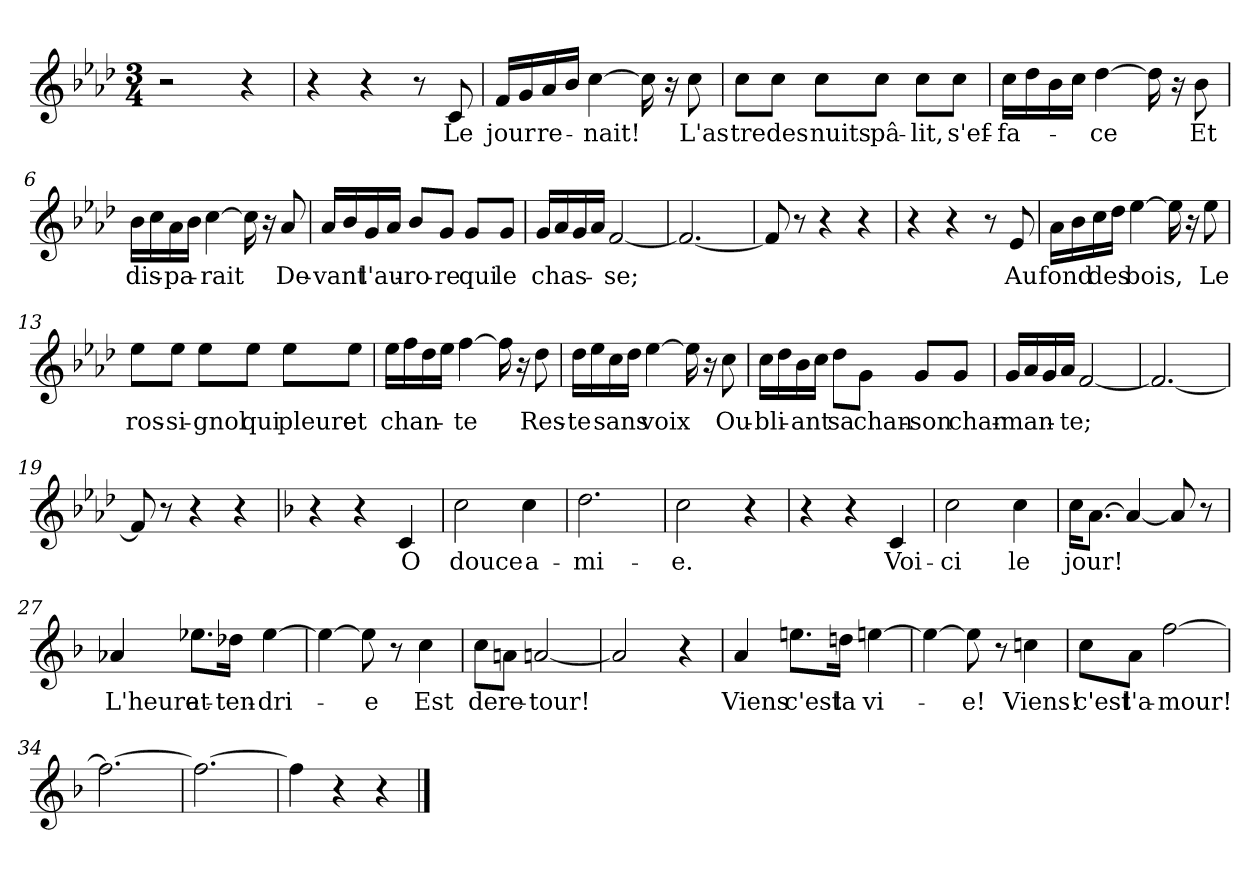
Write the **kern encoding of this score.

**kern	**text
*part1	*part1
*staff1	*staff1
*clefG2	*
*k[b-e-a-d-]	*
*M3/4	*
=1	=1
2r	.
4r	.
=2	=2
4r	.
4r	.
8r	.
!	!LO:LY:b
8c/	Le
=3	=3
!	!LO:LY:b
16f/LL	jour
16g/	.
!	!LO:LY:b
16a-/	re-
16b-/JJ	.
!	!LO:LY:b
[4cc\	-nait!
16cc\]	.
16r	.
!	!LO:LY:b
8cc\	L'as
=4	=4
!	!LO:LY:b
8cc\L	-tre
!	!LO:LY:b
8cc\J	des
!	!LO:LY:b
8cc\L	nuits
!	!LO:LY:b
8cc\J	pâ-
!	!LO:LY:b
8cc\L	-lit,
!	!LO:LY:b
8cc\J	s'ef-
=5	=5
!	!LO:LY:b
16cc\LL	-fa-
16dd-\	.
16b-\	.
16cc\JJ	.
!	!LO:LY:b
[4dd-\	-ce
16dd-\]	.
16r	.
!	!LO:LY:b
8b-\	Et
=6	=6
!	!LO:LY:b
16b-\LL	dis-
16cc\	.
!	!LO:LY:b
16a-\	-pa-
16b-\JJ	.
!	!LO:LY:b
[4cc\	-rait
16cc\]	.
16r	.
!	!LO:LY:b
8a-/	De-
!!LO:LB:g=z
=7	=7
!	!LO:LY:b
16a-/LL	-vant
16b-/	.
!	!LO:LY:b
16g/	l'au-
16a-/JJ	.
!	!LO:LY:b
8b-/L	-ro-
!	!LO:LY:b
8g/J	-re
!	!LO:LY:b
8g/L	qui
!	!LO:LY:b
8g/J	le
=8	=8
!	!LO:LY:b
16g/LL	chas-
16a-/	.
16g/	.
16a-/JJ	.
!	!LO:LY:b
[2f/	-se;
=9	=9
2.f/_	.
=10	=10
8f/]	.
8r	.
4r	.
4r	.
=11	=11
4r	.
4r	.
8r	.
!	!LO:LY:b
8e-/	Au
=12	=12
!	!LO:LY:b
16a-\LL	fond
16b-\	.
!	!LO:LY:b
16cc\	des
16dd-\JJ	.
!	!LO:LY:b
[4ee-\	bois,
16ee-\]	.
16r	.
!	!LO:LY:b
8ee-\	Le
=13	=13
!	!LO:LY:b
8ee-\L	ros-
!	!LO:LY:b
8ee-\J	-si-
!	!LO:LY:b
8ee-\L	-gnol
!	!LO:LY:b
8ee-\J	qui
!	!LO:LY:b
8ee-\L	pleure
!	!LO:LY:b
8ee-\J	et
!!LO:LB:g=z
=14	=14
!	!LO:LY:b
16ee-\LL	chan-
16ff\	.
16dd-\	.
16ee-\JJ	.
!	!LO:LY:b
[4ff\	-te
16ff\]	.
16r	.
!	!LO:LY:b
8dd-\	Res-
=15	=15
!	!LO:LY:b
16dd-\LL	-te
16ee-\	.
!	!LO:LY:b
16cc\	sans
16dd-\JJ	.
!	!LO:LY:b
[4ee-\	voix
16ee-\]	.
16r	.
!	!LO:LY:b
8cc\	Ou-
=16	=16
!	!LO:LY:b
16cc\LL	-bli-
16dd-\	.
!	!LO:LY:b
16b-\	-ant
16cc\JJ	.
!	!LO:LY:b
8dd-\L	sa
!	!LO:LY:b
8g\J	chan-
!	!LO:LY:b
8g/L	-son
!	!LO:LY:b
8g/J	char-
=17	=17
!	!LO:LY:b
16g/LL	-man-
16a-/	.
16g/	.
16a-/JJ	.
!	!LO:LY:b
[2f/	-te;
=18	=18
2.f/_	.
=19	=19
8f/]	.
8r	.
4r	.
4r	.
=20	=20
*k[b-]	*
4r	.
4r	.
!	!LO:LY:b
4c/	O
=21	=21
!	!LO:LY:b
2cc\	douce
!	!LO:LY:b
4cc\	a-
!!LO:LB:g=z
=22	=22
!	!LO:LY:b
2.dd\	-mi-
=23	=23
!	!LO:LY:b
2cc\	-e.
4r	.
=24	=24
4r	.
4r	.
!	!LO:LY:b
4c/	Voi-
=25	=25
!	!LO:LY:b
2cc\	-ci
!	!LO:LY:b
4cc\	le
=26	=26
!	!LO:LY:b
16cc\KL	jour!
[8.a\J	.
4a/_	.
8a/]	.
8r	.
=27	=27
!	!LO:LY:b
4a-X/	L'heure
!	!LO:LY:b
8.ee-X\L	at-
!	!LO:LY:b
16dd-X\Jk	-ten-
!	!LO:LY:b
[4ee-\	-dri-
=28	=28
4ee-\_	.
!	!LO:LY:b
8ee-\]	-e
8r	.
!	!LO:LY:b
4cc\	Est
=29	=29
!	!LO:LY:b
8cc\L	de
!	!LO:LY:b
8an\J	re-
!	!LO:LY:b
[2an/	-tour!
=30	=30
2an/]	.
4r	.
=31	=31
!	!LO:LY:b
4a/	Viens
!	!LO:LY:b
8.een\L	c'est
!	!LO:LY:b
16ddn\Jk	la
!	!LO:LY:b
[4een\	vi-
!!LO:LB:g=z
=32	=32
4een\_	.
!	!LO:LY:b
8een\]	-e!
8r	.
!	!LO:LY:b
4ccn\	Viens!
=33	=33
!	!LO:LY:b
8cc\L	c'est
!	!LO:LY:b
8a\J	l'a-
!	!LO:LY:b
[2ff\	-mour!
=34	=34
2.ff\_	.
=35	=35
2.ff\_	.
=36	=36
4ff\]	.
4r	.
4r	.
==	==
*-	*-
